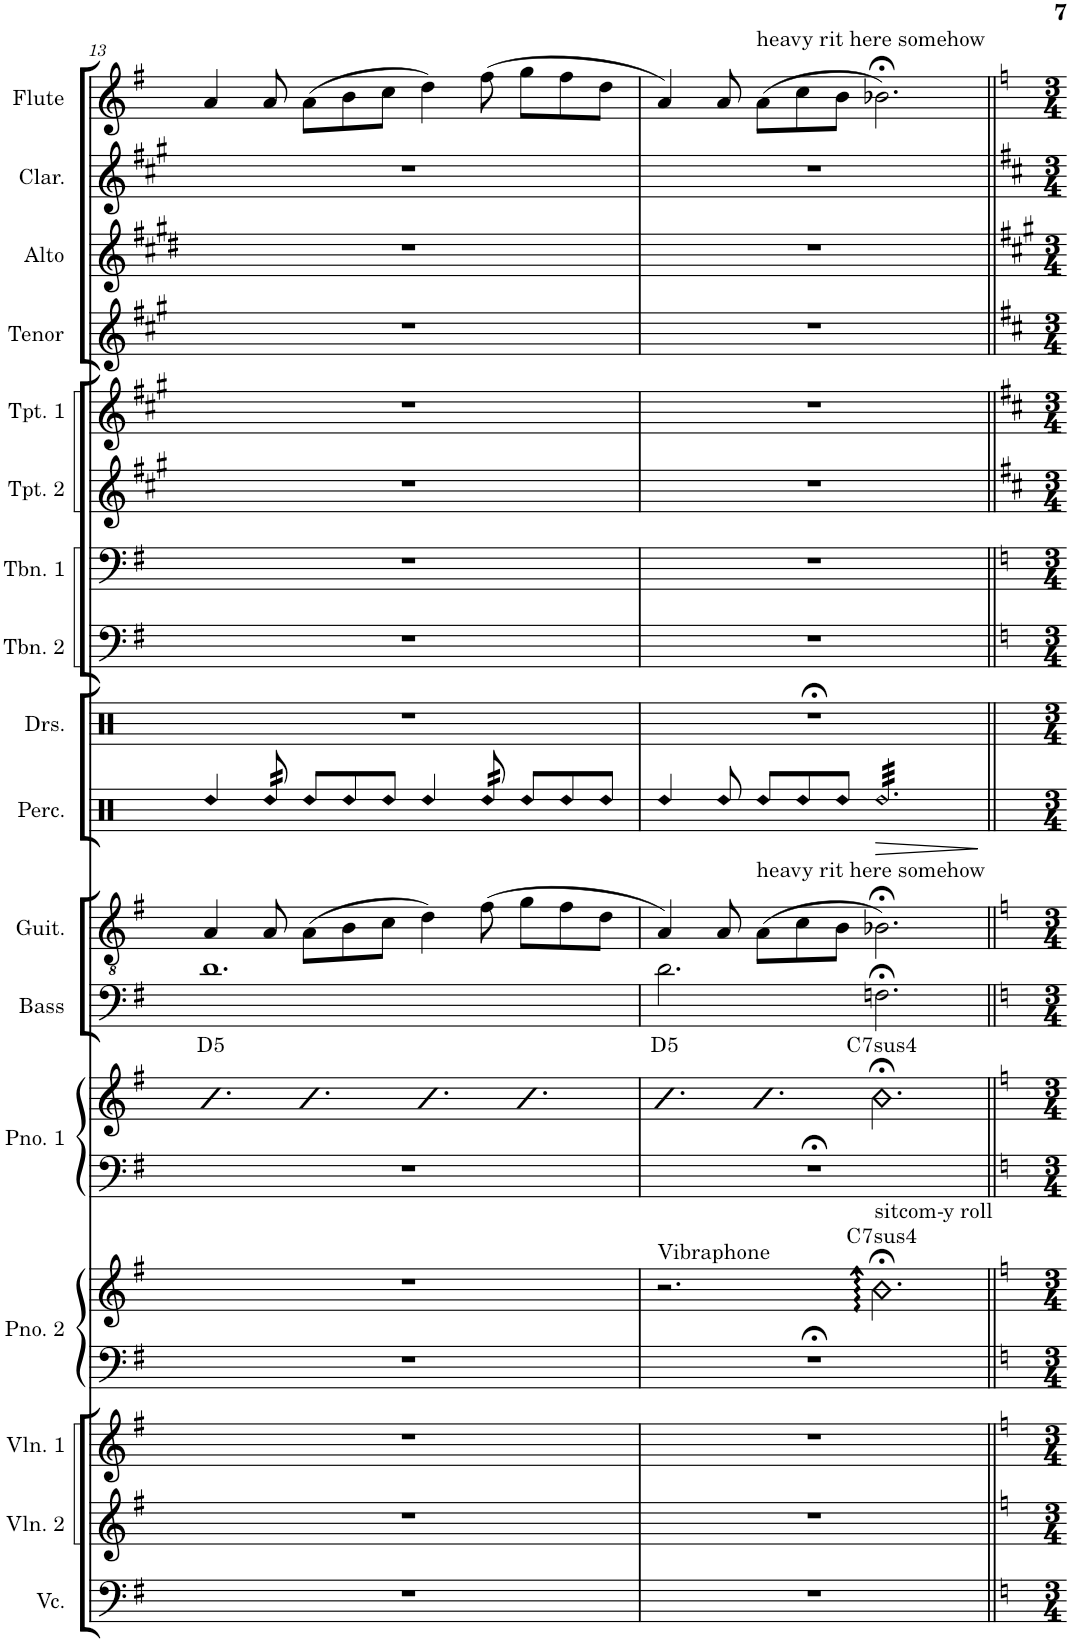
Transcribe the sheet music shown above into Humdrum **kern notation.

**kern	**kern	**kern	**kern	**kern	**harte	**kern	**kern	**harte	**kern	**kern	**kern	**dynam	**kern	**kern	**kern	**kern	**kern	**kern	**kern	**kern	**kern
*part17	*part16	*part15	*part14	*part14	*part14	*part13	*part13	*part13	*part12	*part11	*part10	*part10	*part9	*part8	*part7	*part6	*part5	*part4	*part3	*part2	*part1
*staff19	*staff18	*staff17	*staff16	*staff15	*	*staff14	*staff13	*	*staff12	*staff11	*staff10	*staff10	*staff9	*staff8	*staff7	*staff6	*staff5	*staff4	*staff3	*staff2	*staff1
*I"Violoncello	*I"Violin 2	*I"Violin 1	*I"Piano 2	*	*	*I"Piano 1	*	*	*I"Bass	*I"Guitar	*I"Percussion	*	*I"Drumset	*I"Trombone 2	*I"Trombone 1	*I"Trumpet 2	*I"Trumpet 1	*I"REED 4 (Tenor Sax)	*I"REED 3 (Alto Sax, Flute)	*I"REED 2 (Clarinet)	*I"REED 1 (Flute, Bari Sax)
*I'Vc.	*I'Vln. 2	*I'Vln. 1	*I'Pno. 2	*	*	*I'Pno. 1	*	*	*I'Bass	*I'Guit.	*I'Perc.	*	*I'Drs.	*I'Tbn. 2	*I'Tbn. 1	*I'Tpt. 2	*I'Tpt. 1	*I'Tenor	*I'Alto	*I'Clar.	*I'Flute
!!LO:PB:g=z
*clefF4	*clefG2	*clefG2	*clefF4	*clefG2	*	*clefF4	*clefG2	*	*clefF4	*clefGv2	*clefX	*	*clefX	*clefF4	*clefF4	*clefG2	*clefG2	*clefG2	*clefG2	*clefG2	*clefG2
*	*	*	*	*	*	*	*	*	*Trd7c12	*	*	*	*	*	*	*Trd1c2	*Trd1c2	*Trd8c14	*Trd5c9	*Trd1c2	*
*k[f#]	*k[f#]	*k[f#]	*k[f#]	*k[f#]	*	*k[f#]	*k[f#]	*	*k[f#]	*k[f#]	*k[]	*	*k[]	*k[f#]	*k[f#]	*k[f#c#g#]	*k[f#c#g#]	*k[f#c#g#]	*k[f#c#g#d#]	*k[f#c#g#]	*k[f#]
*M12/8	*M12/8	*M12/8	*M12/8	*M12/8	*	*M12/8	*M12/8	*	*M12/8	*M12/8	*M12/8	*	*M12/8	*M12/8	*M12/8	*M12/8	*M12/8	*M12/8	*M12/8	*M12/8	*M12/8
=13	=13	=13	=13	=13	=13	=13	=13	=13	=13	=13	=13	=13	=13	=13	=13	=13	=13	=13	=13	=13	=13
!	!	!	!	!	!	!	!	!LO:H:kt=5	!	!	!LO:N:head=diamond	!	!	!	!	!	!	!	!	!	!
1.r	1.r	1.r	1.r	1.r	.	1.r	4.b	D:(1,5)	1.d	4A/	4Rdd/	.	1.r	1.r	1.r	1.r	1.r	1.r	1.r	1.r	4a/
!	!	!	!	!	!	!	!	!	!	!	!LO:N:head=diamond	!	!	!	!	!	!	!	!	!	!
*	*	*	*	*	*	*	*	*	*	*	*tremolo	*	*	*	*	*	*	*	*	*	*
.	.	.	.	.	.	.	.	.	.	8A/	32Rdd/	.	.	.	.	.	.	.	.	.	8a/
.	.	.	.	.	.	.	.	.	.	.	32Rdd/	.	.	.	.	.	.	.	.	.	.
.	.	.	.	.	.	.	.	.	.	.	32Rdd/	.	.	.	.	.	.	.	.	.	.
.	.	.	.	.	.	.	.	.	.	.	32Rdd/	.	.	.	.	.	.	.	.	.	.
*	*	*	*	*	*	*	*	*	*	*	*Xtremolo	*	*	*	*	*	*	*	*	*	*
!	!	!	!	!	!	!	!	!	!	!	!LO:N:head=diamond	!	!	!	!	!	!	!	!	!	!
.	.	.	.	.	.	.	4.b	.	.	(8A\L	8Rdd/L	.	.	.	.	.	.	.	.	.	(8a\L
!	!	!	!	!	!	!	!	!	!	!	!LO:N:head=diamond	!	!	!	!	!	!	!	!	!	!
.	.	.	.	.	.	.	.	.	.	8B\	8Rdd/	.	.	.	.	.	.	.	.	.	8b\
!	!	!	!	!	!	!	!	!	!	!	!LO:N:head=diamond	!	!	!	!	!	!	!	!	!	!
.	.	.	.	.	.	.	.	.	.	8c\J	8Rdd/J	.	.	.	.	.	.	.	.	.	8cc\J
!	!	!	!	!	!	!	!	!	!	!	!LO:N:head=diamond	!	!	!	!	!	!	!	!	!	!
.	.	.	.	.	.	.	4.b	.	.	4d\)	4Rdd/	.	.	.	.	.	.	.	.	.	4dd\)
!	!	!	!	!	!	!	!	!	!	!	!LO:N:head=diamond	!	!	!	!	!	!	!	!	!	!
*	*	*	*	*	*	*	*	*	*	*	*tremolo	*	*	*	*	*	*	*	*	*	*
.	.	.	.	.	.	.	.	.	.	(8f#\	32Rdd/	.	.	.	.	.	.	.	.	.	(8ff#\
.	.	.	.	.	.	.	.	.	.	.	32Rdd/	.	.	.	.	.	.	.	.	.	.
.	.	.	.	.	.	.	.	.	.	.	32Rdd/	.	.	.	.	.	.	.	.	.	.
.	.	.	.	.	.	.	.	.	.	.	32Rdd/	.	.	.	.	.	.	.	.	.	.
*	*	*	*	*	*	*	*	*	*	*	*Xtremolo	*	*	*	*	*	*	*	*	*	*
!	!	!	!	!	!	!	!	!	!	!	!LO:N:head=diamond	!	!	!	!	!	!	!	!	!	!
.	.	.	.	.	.	.	4.b	.	.	8g\L	8Rdd/L	.	.	.	.	.	.	.	.	.	8gg\L
!	!	!	!	!	!	!	!	!	!	!	!LO:N:head=diamond	!	!	!	!	!	!	!	!	!	!
.	.	.	.	.	.	.	.	.	.	8f#\	8Rdd/	.	.	.	.	.	.	.	.	.	8ff#\
!	!	!	!	!	!	!	!	!	!	!	!LO:N:head=diamond	!	!	!	!	!	!	!	!	!	!
.	.	.	.	.	.	.	.	.	.	8d\J	8Rdd/J	.	.	.	.	.	.	.	.	.	8dd\J
=14	=14	=14	=14	=14	=14	=14	=14	=14	=14	=14	=14	=14	=14	=14	=14	=14	=14	=14	=14	=14	=14
!	!	!	!	!LO:TX:a:t=Vibraphone	!	!	!	!	!	!	!	!	!	!	!	!	!	!	!	!	!
!	!	!	!	!	!	!	!	!LO:H:kt=5	!	!	!LO:N:head=diamond	!	!	!	!	!	!	!	!	!	!
1.r	1.r	1.r	1.r;<	2.r	.	1.r;<	4.b	D:(1,5)	2.d\	4A/)	4Rdd/	.	1.r;<	1.r	1.r	1.r	1.r	1.r	1.r	1.r	4a/)
!	!	!	!	!	!	!	!	!	!	!	!LO:N:head=diamond	!	!	!	!	!	!	!	!	!	!
.	.	.	.	.	.	.	.	.	.	8A/	8Rdd/	.	.	.	.	.	.	.	.	.	8a/
!	!	!	!	!	!	!	!	!	!	!	!	!	!	!	!	!	!	!	!	!	!LO:TX:a:t=heavy rit here somehow
!	!	!	!	!	!	!	!	!	!	!LO:TX:a:t=heavy rit here somehow	!	!	!	!	!	!	!	!	!	!	!
!	!	!	!	!	!	!	!	!	!	!	!LO:N:head=diamond	!	!	!	!	!	!	!	!	!	!
.	.	.	.	.	.	.	4.b	.	.	(8A\L	8Rdd/L	.	.	.	.	.	.	.	.	.	(8a\L
!	!	!	!	!	!	!	!	!	!	!	!LO:N:head=diamond	!	!	!	!	!	!	!	!	!	!
.	.	.	.	.	.	.	.	.	.	8c\	8Rdd/	.	.	.	.	.	.	.	.	.	8cc\
!	!	!	!	!	!	!	!	!	!	!	!LO:N:head=diamond	!	!	!	!	!	!	!	!	!	!
.	.	.	.	.	.	.	.	.	.	8B\J	8Rdd/J	.	.	.	.	.	.	.	.	.	8b\J
!	!	!	!	!LO:TX:a:t=sitcom-y roll	!	!	!	!	!	!	!	!	!	!	!	!	!	!	!	!	!
!	!	!	!	!	!LO:H:kt=74	!	!	!LO:H:kt=74	!	!	!LO:N:head=diamond	!LO:HP:b	!	!	!	!	!	!	!	!	!
*	*	*	*	*	*	*	*	*	*	*	*tremolo	*	*	*	*	*	*	*	*	*	*
.	.	.	.	2.b;<\	C:sus4(7)	.	2.b;<\	C:sus4(7)	2.Fn;<\	2.B-X;<\)	32Rdd/LLL	>	.	.	.	.	.	.	.	.	2.b-X;<\)
.	.	.	.	.	.	.	.	.	.	.	32Rdd/	.	.	.	.	.	.	.	.	.	.
.	.	.	.	.	.	.	.	.	.	.	32Rdd/	.	.	.	.	.	.	.	.	.	.
.	.	.	.	.	.	.	.	.	.	.	32Rdd/	.	.	.	.	.	.	.	.	.	.
.	.	.	.	.	.	.	.	.	.	.	32Rdd/	.	.	.	.	.	.	.	.	.	.
.	.	.	.	.	.	.	.	.	.	.	32Rdd/	.	.	.	.	.	.	.	.	.	.
.	.	.	.	.	.	.	.	.	.	.	32Rdd/	.	.	.	.	.	.	.	.	.	.
.	.	.	.	.	.	.	.	.	.	.	32Rdd/	.	.	.	.	.	.	.	.	.	.
.	.	.	.	.	.	.	.	.	.	.	32Rdd/	.	.	.	.	.	.	.	.	.	.
.	.	.	.	.	.	.	.	.	.	.	32Rdd/	.	.	.	.	.	.	.	.	.	.
.	.	.	.	.	.	.	.	.	.	.	32Rdd/	.	.	.	.	.	.	.	.	.	.
.	.	.	.	.	.	.	.	.	.	.	32Rdd/	.	.	.	.	.	.	.	.	.	.
.	.	.	.	.	.	.	.	.	.	.	32Rdd/	.	.	.	.	.	.	.	.	.	.
.	.	.	.	.	.	.	.	.	.	.	32Rdd/	.	.	.	.	.	.	.	.	.	.
.	.	.	.	.	.	.	.	.	.	.	32Rdd/	.	.	.	.	.	.	.	.	.	.
.	.	.	.	.	.	.	.	.	.	.	32Rdd/	.	.	.	.	.	.	.	.	.	.
.	.	.	.	.	.	.	.	.	.	.	32Rdd/	.	.	.	.	.	.	.	.	.	.
.	.	.	.	.	.	.	.	.	.	.	32Rdd/	.	.	.	.	.	.	.	.	.	.
.	.	.	.	.	.	.	.	.	.	.	32Rdd/	.	.	.	.	.	.	.	.	.	.
.	.	.	.	.	.	.	.	.	.	.	32Rdd/	.	.	.	.	.	.	.	.	.	.
.	.	.	.	.	.	.	.	.	.	.	32Rdd/	.	.	.	.	.	.	.	.	.	.
.	.	.	.	.	.	.	.	.	.	.	32Rdd/	.	.	.	.	.	.	.	.	.	.
.	.	.	.	.	.	.	.	.	.	.	32Rdd/	.	.	.	.	.	.	.	.	.	.
.	.	.	.	.	.	.	.	.	.	.	32Rdd/JJJ	.	.	.	.	.	.	.	.	.	.
*	*	*	*	*	*	*	*	*	*	*	*Xtremolo	*	*	*	*	*	*	*	*	*	*
.	.	.	.	.	.	.	.	.	.	.	.	]	.	.	.	.	.	.	.	.	.
=||	=||	=||	=||	=||	=||	=||	=||	=||	=||	=||	=||	=||	=||	=||	=||	=||	=||	=||	=||	=||	=||
*-	*-	*-	*-	*-	*-	*-	*-	*-	*-	*-	*-	*-	*-	*-	*-	*-	*-	*-	*-	*-	*-
